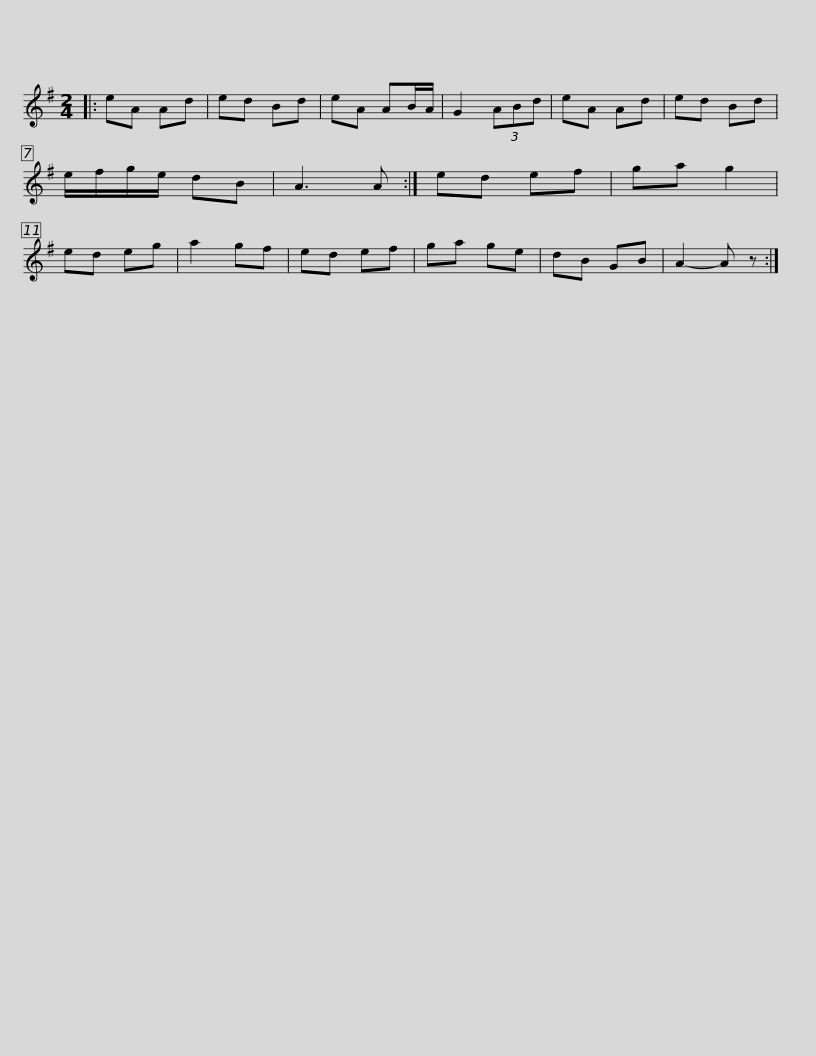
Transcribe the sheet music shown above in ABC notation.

X:1
L:1/8
M:2/4
I:linebreak $
K:G
V:1 treble
V:1
|: eA Ad | ed Bd | eA AB/A/ | G2 (3ABd | eA Ad | %5
 ed Bd | e/f/g/e/ dB | A3 A :| ed ef | ga g2 |$ %10
 ed eg | a2 gf | ed ef | ga ge | dB GB | %15
 A2- A z :| %16
